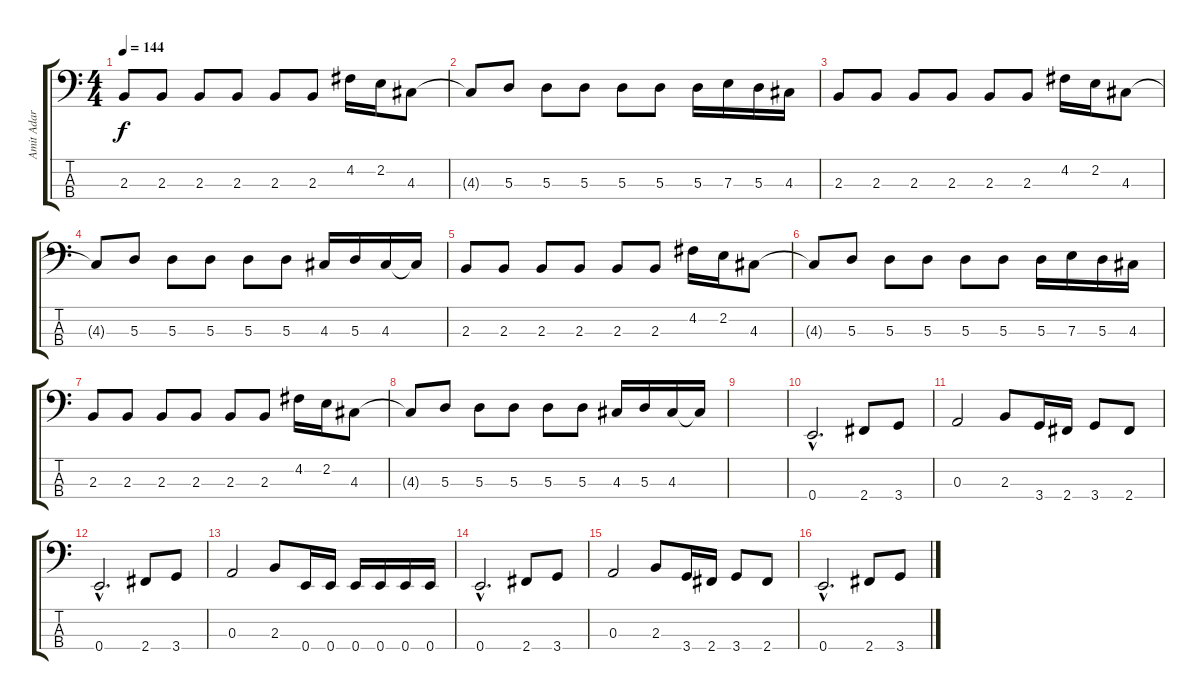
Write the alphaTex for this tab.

\track ("Amit Adar" "Amit Adar") {instrument electricbassfinger}
\staff {score tabs}
\tuning (G2 D2 A1 E1) {hide}
\ts (4 4)
\tempo 144
\clef f4
\ks c
2.3.8{dy f} 2.3.8 2.3.8 2.3.8 2.3.8 2.3.8 4.2.16 2.2.16 4.3.8 |
4.3{t}.8 5.3.8 5.3.8 5.3.8 5.3.8 5.3.8 5.3.16 7.3.16 5.3.16 4.3.16 |
2.3.8 2.3.8 2.3.8 2.3.8 2.3.8 2.3.8 4.2.16 2.2.16 4.3.8 |
4.3{t}.8 5.3.8 5.3.8 5.3.8 5.3.8 5.3.8 4.3.16 5.3.16 4.3.16 4.3{t}.16 |
2.3.8 2.3.8 2.3.8 2.3.8 2.3.8 2.3.8 4.2.16 2.2.16 4.3.8 |
4.3{t}.8 5.3.8 5.3.8 5.3.8 5.3.8 5.3.8 5.3.16 7.3.16 5.3.16 4.3.16 |
2.3.8 2.3.8 2.3.8 2.3.8 2.3.8 2.3.8 4.2.16 2.2.16 4.3.8 |
4.3{t}.8 5.3.8 5.3.8 5.3.8 5.3.8 5.3.8 4.3.16 5.3.16 4.3.16 4.3{t}.16 |
|
0.4{hac}.2{d} 2.4.8 3.4.8 |
0.3.2 2.3.8 3.4.16 2.4.16 3.4.8 2.4.8 |
0.4{hac}.2{d} 2.4.8 3.4.8 |
0.3.2 2.3.8 0.4.16 0.4.16 0.4.16 0.4.16 0.4.16 0.4.16 |
0.4{hac}.2{d} 2.4.8 3.4.8 |
0.3.2 2.3.8 3.4.16 2.4.16 3.4.8 2.4.8 |
0.4{hac}.2{d} 2.4.8 3.4.8
